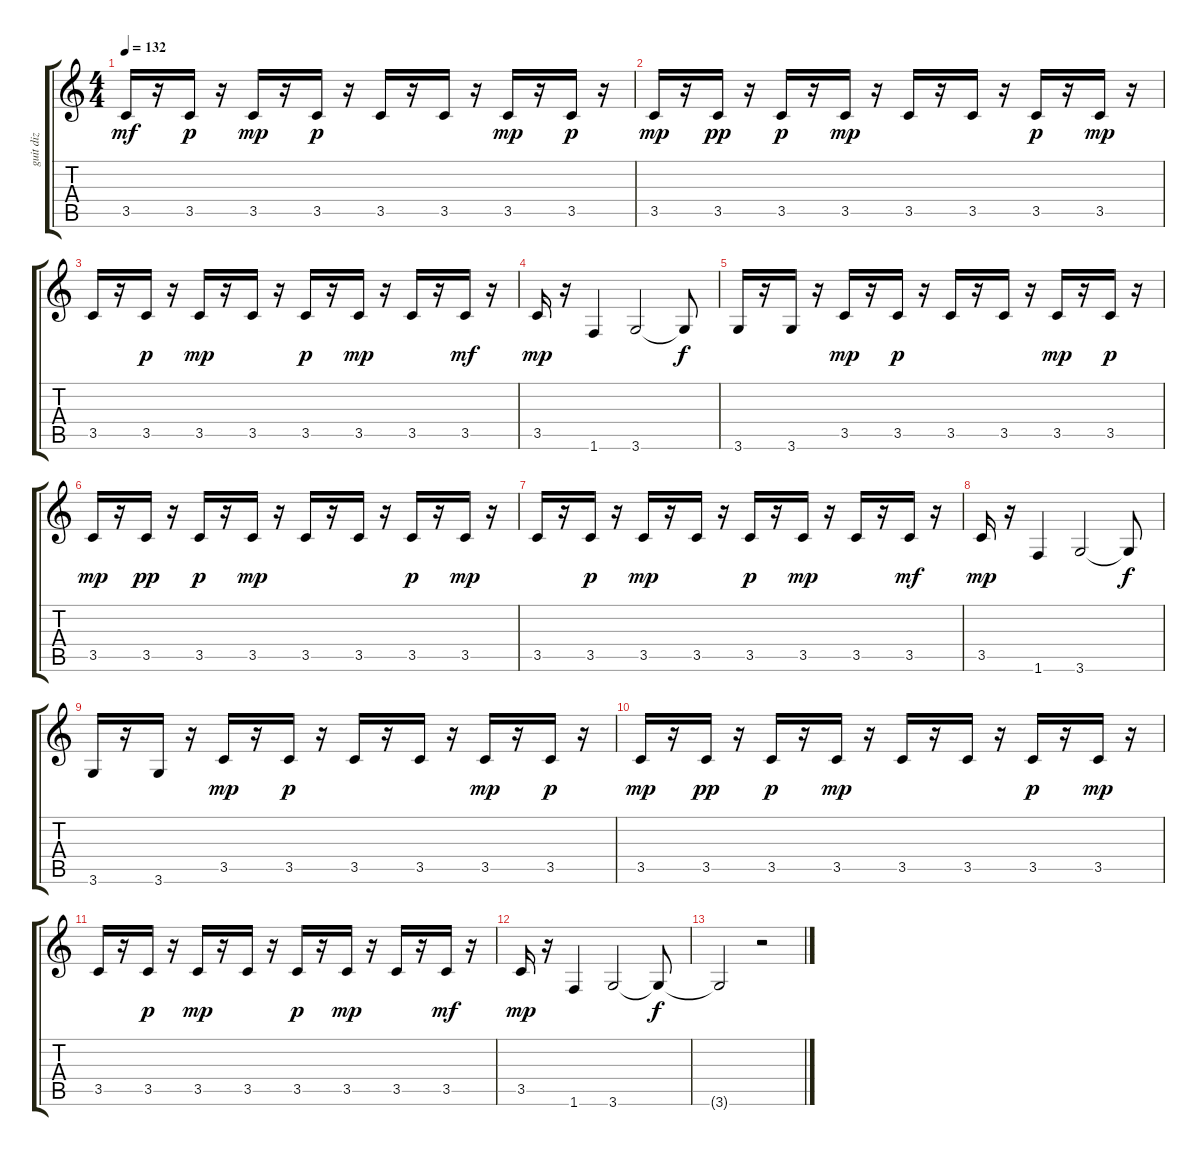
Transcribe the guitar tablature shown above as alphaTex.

\track ("guit diz" "guit diz") {instrument distortionguitar}
\staff {score tabs}
\tuning (E4 B3 G3 D3 A2 E2) {hide}
\ts (4 4)
\tempo 132
\clef g2
\ks c
3.5.16{dy mf volume 12} r.16 3.5.16{dy p} r.16 3.5.16{dy mp} r.16 3.5.16{dy p} r.16 3.5.16 r.16 3.5.16 r.16 3.5.16{dy mp} r.16 3.5.16{dy p} r.16 |
3.5.16{dy mp volume 11} r.16 3.5.16{dy pp} r.16 3.5.16{dy p} r.16 3.5.16{dy mp} r.16 3.5.16 r.16 3.5.16 r.16 3.5.16{dy p} r.16 3.5.16{dy mp} r.16 |
3.5.16{volume 10} r.16 3.5.16{dy p} r.16 3.5.16{dy mp} r.16 3.5.16 r.16 3.5.16{dy p} r.16 3.5.16{dy mp} r.16 3.5.16 r.16 3.5.16{dy mf} r.16 |
3.5.16{dy mp volume 9} r.16 1.6.4 3.6.2 3.6{t}.8{dy f} |
3.6.16{volume 8} r.16 3.6.16 r.16 3.5.16{dy mp} r.16 3.5.16{dy p} r.16 3.5.16 r.16 3.5.16 r.16 3.5.16{dy mp} r.16 3.5.16{dy p} r.16 |
3.5.16{dy mp volume 7} r.16 3.5.16{dy pp} r.16 3.5.16{dy p} r.16 3.5.16{dy mp} r.16 3.5.16 r.16 3.5.16 r.16 3.5.16{dy p} r.16 3.5.16{dy mp} r.16 |
3.5.16{volume 6} r.16 3.5.16{dy p} r.16 3.5.16{dy mp} r.16 3.5.16 r.16 3.5.16{dy p} r.16 3.5.16{dy mp} r.16 3.5.16 r.16 3.5.16{dy mf} r.16 |
3.5.16{dy mp volume 5} r.16 1.6.4 3.6.2 3.6{t}.8{dy f} |
3.6.16{volume 4} r.16 3.6.16 r.16 3.5.16{dy mp} r.16 3.5.16{dy p} r.16 3.5.16 r.16 3.5.16 r.16 3.5.16{dy mp} r.16 3.5.16{dy p} r.16 |
3.5.16{dy mp volume 3} r.16 3.5.16{dy pp} r.16 3.5.16{dy p} r.16 3.5.16{dy mp} r.16 3.5.16 r.16 3.5.16 r.16 3.5.16{dy p} r.16 3.5.16{dy mp} r.16 |
3.5.16{volume 2} r.16 3.5.16{dy p} r.16 3.5.16{dy mp} r.16 3.5.16 r.16 3.5.16{dy p} r.16 3.5.16{dy mp} r.16 3.5.16 r.16 3.5.16{dy mf} r.16 |
3.5.16{dy mp volume 1} r.16 1.6.4 3.6.2 3.6{t}.8{dy f} |
3.6{t}.2 r.2
